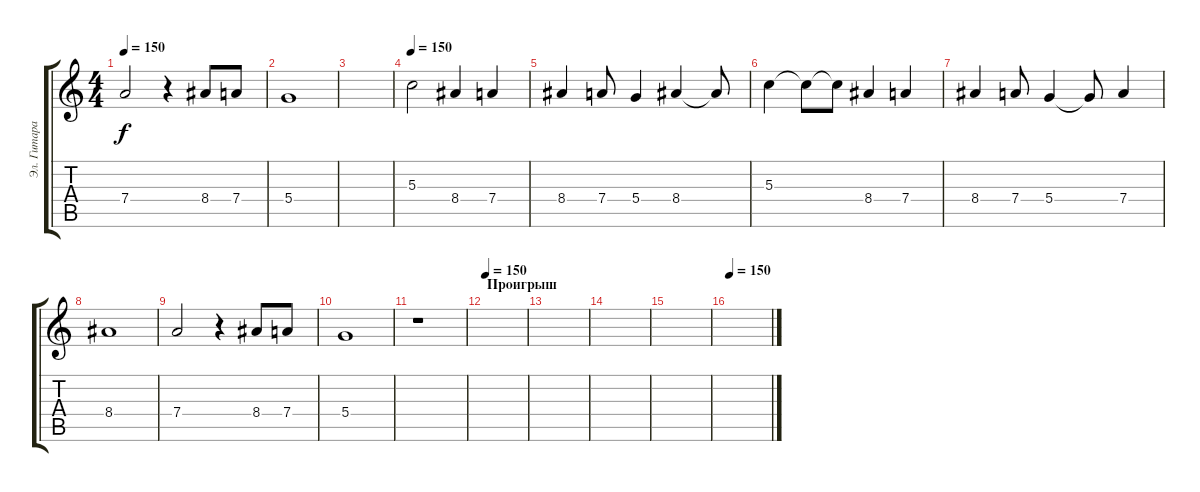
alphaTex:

\track ("Эл. Гитара [Вокал]" "Эл. Гитара") {instrument distortionguitar}
\staff {score tabs}
\tuning (E4 B3 G3 D3 A2 E2) {hide}
\ts (4 4)
\tempo 150
\clef g2
\ks c
7.4.2{dy f} r.4 8.4.8 7.4.8 |
5.4.1 |
|
\tempo 150
5.3.2 8.4.4 7.4.4 |
8.4.4 7.4.8 5.4.4 8.4.4 8.4{t}.8 |
5.3.4 5.3{t}.8 5.3{t}.8 8.4.4 7.4.4 |
8.4.4 7.4.8 5.4.4 5.4{t}.8 7.4.4 |
8.4.1 |
7.4.2 r.4 8.4.8 7.4.8 |
5.4.1 |
r.1 |
\section ("" "Проигрыш")
\tempo 150
|
|
|
|
\tempo 150
